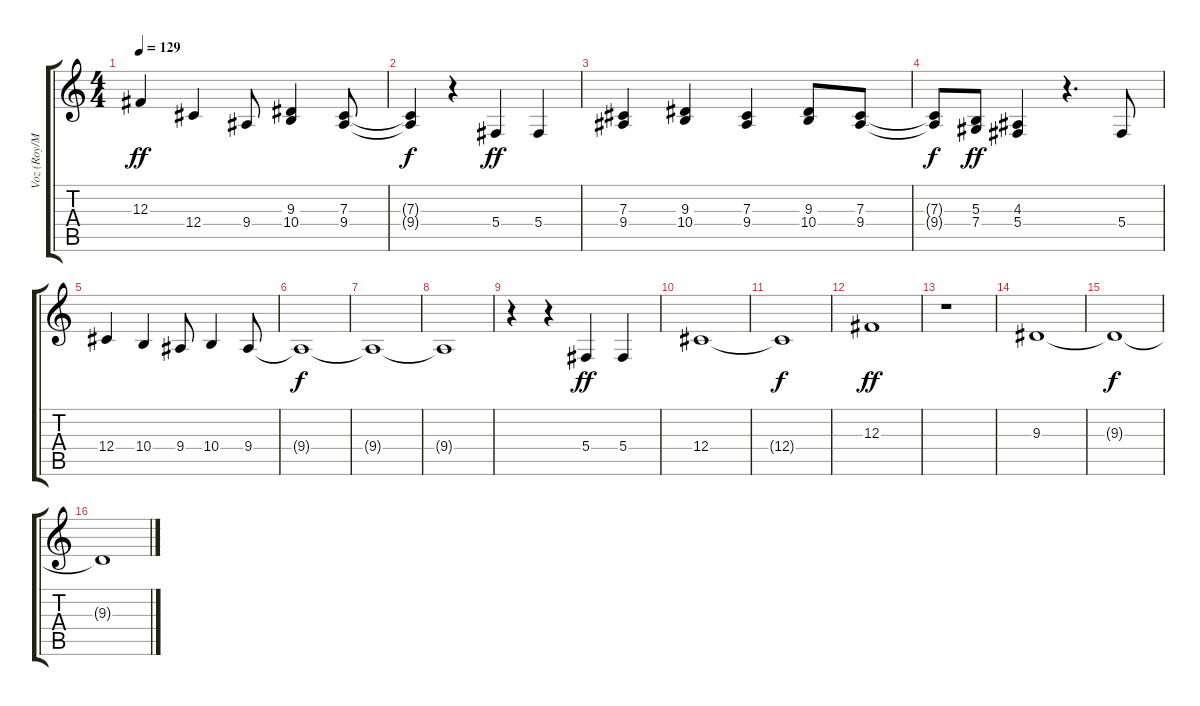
\track ("Voz (Roy/Meyer)" "Voz (Roy/M") {instrument sopranosax}
\staff {score tabs}
\tuning (Eb4 Bb3 Gb3 Db3 Ab2 Eb2) {hide}
\ts (4 4)
\tempo 129
\clef g2
\ks c
12.3.4{dy ff} 12.4.4 9.4.8 (9.3 10.4).4 (7.3 9.4).8 |
(7.3{t} 9.4{t}).4{dy f} r.4 5.4.4{dy ff} 5.4.4 |
(7.3 9.4).4 (9.3 10.4).4 (7.3 9.4).4 (9.3 10.4).8 (7.3 9.4).8 |
(7.3{t} 9.4{t}).8{dy f} (5.3 7.4).8{dy ff} (4.3 5.4).4 r.4{d} 5.4.8 |
12.4.4 10.4.4 9.4.8 10.4.4 9.4.8 |
9.4{t}.1{dy f} |
9.4{t}.1 |
9.4{t}.1 |
r.4 r.4 5.4.4{dy ff} 5.4.4 |
12.4.1 |
12.4{t}.1{dy f} |
12.3.1{dy ff} |
r.1 |
9.3.1 |
9.3{t}.1{dy f} |
9.3{t}.1
